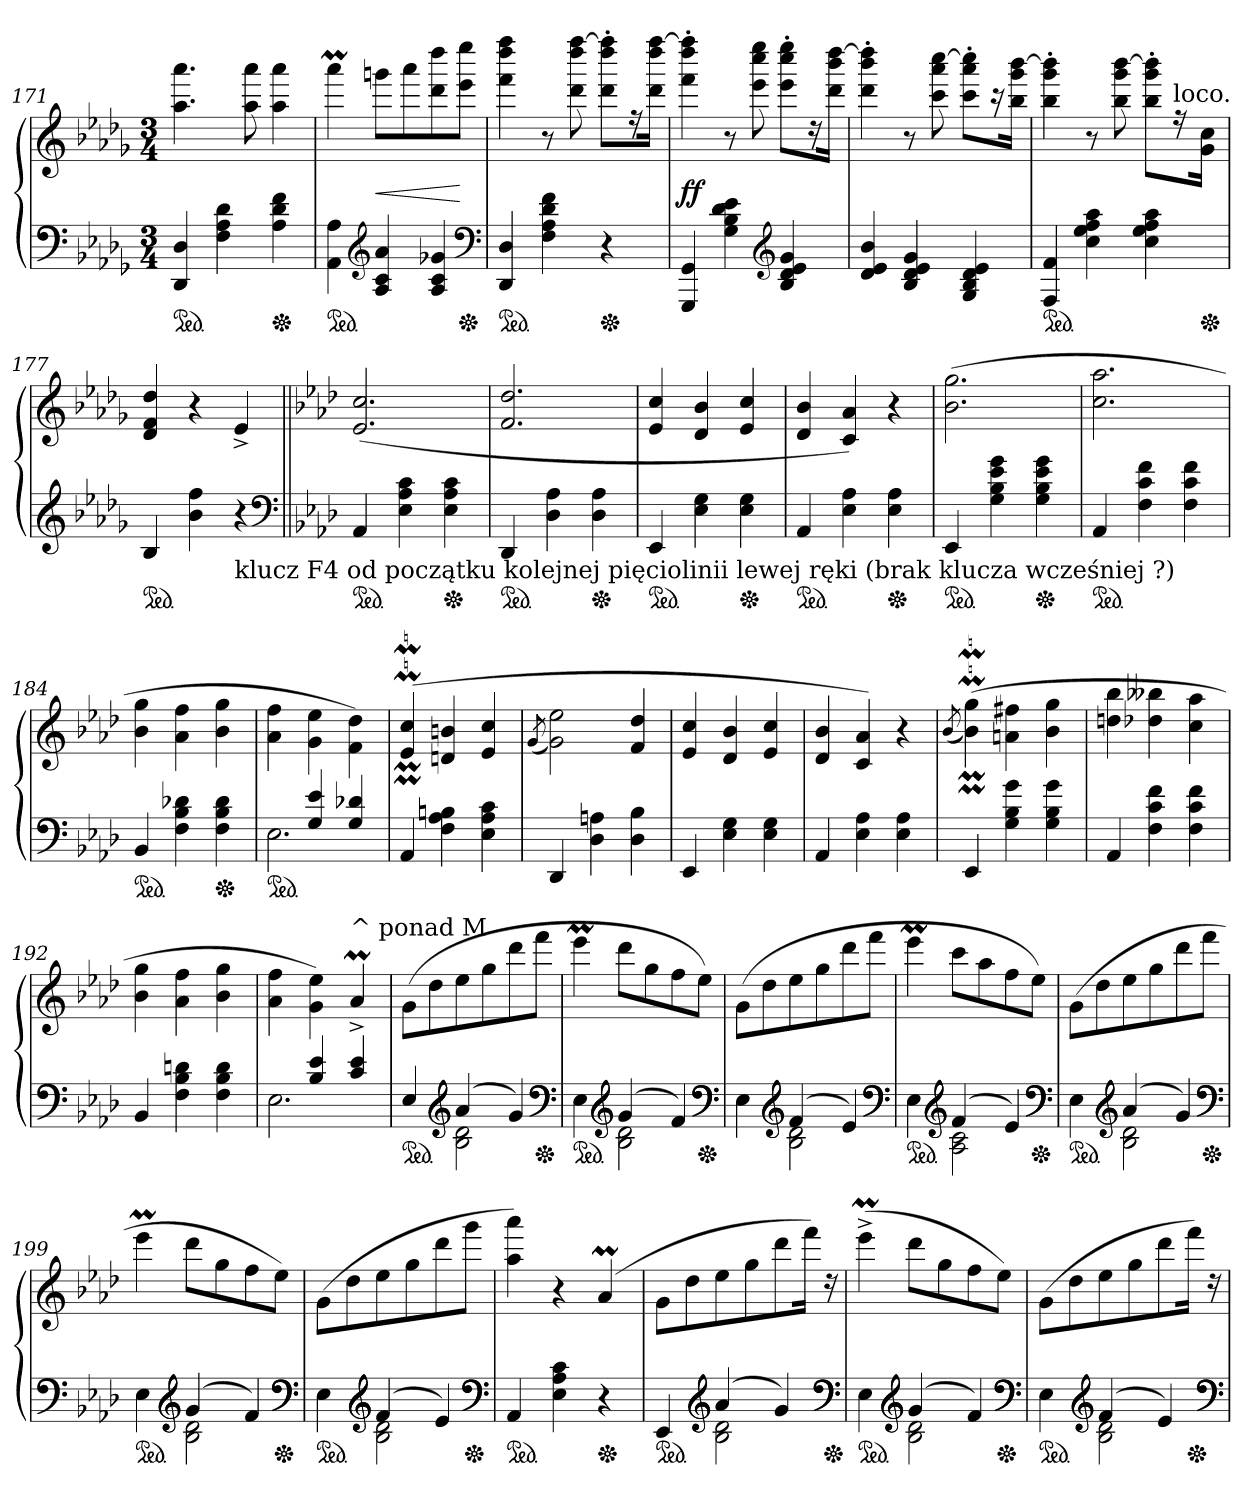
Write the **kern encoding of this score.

**kern	**kern	**dynam
*part1	*part1	*part1
*staff2	*staff1	*staff1/2
*clefF4	*clefG2	*
*k[b-e-a-d-g-]	*k[b-e-a-d-g-]	*
*M3/4	*M3/4	*
*ped	*	*
=171	=171	=171
4DD- 4D-	4.aa- 4.aaa-	.
4F 4A- 4d-	.	.
.	8aa- 8aaa-	.
*Xped	*	*
4A- 4d- 4f	4aa- 4aaa-	.
=172	=172	=172
*ped	*	*
4AA- 4A-	4aaa-M	.
*clefG2	*	*
4A- 4c 4a-	8gggnL	<
.	8aaa-	.
4A- 4c 4g-X	8ddd- 8dddd-	.
*Xped	*	*
.	8eee- 8eeee-J	[
*clefF4	*	*
=173	=173	=173
*ped	*	*
4DD- 4D-	4fff 4dddd- 4ffff	.
4F 4A- 4d- 4f	8r	.
.	8ddd- 8dddd- [8ffff	.
*Xped	*	*
4r	8ddd-'> 8dddd-'> 8ffff]'>L	.
.	16rff	.
.	16ddd- 16dddd- [16ffffJk	.
=174	=174	=174
4GGG- 4GG-	4fff'> 4dddd-'> 4ffff]'>	ff
4G- 4B- 4d- 4e-	8r	.
.	8eee- 8cccc 8eeee-	.
*clefG2	*	*
4B- 4d- 4e- 4g-	8eee-'> 8cccc'> 8eeee-'>L	.
.	16rdd	.
.	16ddd- 16bbb- [16dddd-Jk	.
=175	=175	=175
4d- 4e- 4b-	4ddd-'> 4bbb-'> 4dddd-]'>	.
4B- 4d- 4e- 4g-	8r	.
.	8ccc 8aaa- [8cccc	.
4G- 4B- 4d- 4e-	8ccc'> 8aaa-'> 8cccc]'>L	.
.	16r	.
.	16bb- 16ggg- [16bbb-Jk	.
=176	=176	=176
!LO:TX:b:t=brak klucza F4 ?	!	!
*ped	*	*
4F 4f	4bb-'> 4ggg-'> 4bbb-]'>	.
4cc 4ee- 4ff 4aa-	8r	.
.	8bb- 8ggg- [8bbb-	.
4cc 4ee- 4ff 4aa-	8bb-'> 8ggg-'> 8bbb-]'>L	.
!	!LO:TX:a:t=loco.	!
.	16r	.
*Xped	*	*
.	16g- 16ccJk	.
=177	=177	=177
*ped	*	*
4B-	4d- 4f 4dd-	.
4b- 4ff	4r	.
!LO:TX:b:t=klucz F4 od początku kolejnej pięciolinii lewej ręki (brak klucza wcześniej ?)	!	!
4r	4e-^<	.
*clefF4	*	*
=178||	=178||	=178||
*k[b-e-a-d-]	*k[b-e-a-d-]	*
*ped	*	*
4AA-	(<2.e- 2.cc	.
4E- 4A- 4c	.	.
*Xped	*	*
4E- 4A- 4c	.	.
=179	=179	=179
*ped	*	*
4DD-	2.f 2.dd-	.
4D- 4A-	.	.
*Xped	*	*
4D- 4A-	.	.
=180	=180	=180
*ped	*	*
4EE-	4e- 4cc	.
4E- 4G	4d- 4b-	.
*Xped	*	*
4E- 4G	4e- 4cc	.
=181	=181	=181
*ped	*	*
4AA-	4d- 4b-	.
4E- 4A-	4c 4a-)	.
*Xped	*	*
4E- 4A-	4r	.
=182	=182	=182
*ped	*	*
4EE-	(>2.b- 2.gg	.
4G 4B- 4e- 4g	.	.
*Xped	*	*
4G 4B- 4e- 4g	.	.
=183	=183	=183
*ped	*	*
4AA-	2.cc 2.aa-	.
4F 4c 4f	.	.
4F 4c 4f	.	.
=184	=184	=184
*ped	*	*
4BB-	4b- 4gg	.
4F 4B- 4d-X	4a- 4ff	.
*Xped	*	*
4F 4B- 4d-	4b- 4gg	.
=185	=185	=185
*^	*	*
*ped	*	*	*
4ryy	2.E-	4a- 4ff	.
4G 4e-	.	4g 4ee-	.
4G 4d-X	.	4f\ 4dd-\)	.
*v	*v	*	*
=186	=186	=186
4AA-	(<4e-M 4ccM	.
4F 4A- 4Bn	4dn 4bn	.
4E- 4A- 4c	4e- 4cc	.
=187	=187	=187
.	(<8qg/	.
4DD-	2g\ 2ee-\)	.
4D- 4An	.	.
4D- 4B-	4f 4dd-	.
=188	=188	=188
4EE-	4e- 4cc	.
4E- 4G	4d- 4b-	.
4E- 4G	4e- 4cc	.
=189	=189	=189
4AA-	4d- 4b-	.
4E- 4A-	4c 4a-)	.
4E- 4A-	4r	.
=190	=190	=190
.	(<8qb-	.
4EE-	(>4b-M 4ggM)	.
4G 4B- 4g	4an 4ff#X	.
4G 4B- 4g	4b- 4gg	.
=191	=191	=191
4AA-	4ddn 4bb-	.
4F 4c 4f	4dd-X 4bb--X	.
4F 4c 4f	4cc 4aa-	.
=192	=192	=192
4BB-	4b- 4gg	.
4F 4B- 4dn	4a- 4ff	.
4F 4B- 4d	4b- 4gg	.
=193	=193	=193
*^	*	*
4ryy	2.E-	4a- 4ff	.
4B- 4e-	.	4g 4ee-)	.
!	!	!LO:TX:a:t=^ ponad M	!
4c 4e-	.	4a-M^>/	.
=194	=194	=194	=194
*ped	*	*	*
4ryy	4E-/	(>8gL	.
.	.	8dd-	.
*clefG2	*	*	*
(>4a-	2B- 2d-	8ee-	.
.	.	8gg	.
4g)	.	8ddd-	.
*Xped	*	*	*
.	.	8fffJ	.
*clefF4	*	*	*
=195	=195	=195	=195
*ped	*	*	*
4ryy	4E-	4eee-M	.
*clefG2	*	*	*
(>4g	2B- 2d-	8ddd-L	.
.	.	8gg	.
4f)	.	8ff	.
*Xped	*	*	*
.	.	8ee-J)	.
*clefF4	*	*	*
=196	=196	=196	=196
4ryy	4E-	(>8gL	.
.	.	8dd-	.
*clefG2	*	*	*
(>4f	2B- 2d-	8ee-	.
.	.	8gg	.
4e-)	.	8ddd-	.
.	.	8fffJ	.
*clefF4	*	*	*
=197	=197	=197	=197
*ped	*	*	*
4ryy	4E-	4eee-M	.
*clefG2	*	*	*
(>4f	2A- 2c	8cccL	.
.	.	8aa-	.
4e-)	.	8ff	.
*Xped	*	*	*
.	.	8ee-J)	.
*clefF4	*	*	*
=198	=198	=198	=198
*ped	*	*	*
4ryy	4E-	(>8gL	.
.	.	8dd-	.
*clefG2	*	*	*
(>4a-	2B- 2d-	8ee-	.
.	.	8gg	.
4g)	.	8ddd-	.
*Xped	*	*	*
.	.	8fffJ	.
*clefF4	*	*	*
=199	=199	=199	=199
*ped	*	*	*
4ryy	4E-	4eee-M	.
*clefG2	*	*	*
(>4g	2B- 2d-	8ddd-L	.
.	.	8gg	.
4f)	.	8ff	.
*Xped	*	*	*
.	.	8ee-J)	.
*clefF4	*	*	*
=200	=200	=200	=200
*ped	*	*	*
4ryy	4E-	(>8gL	.
.	.	8dd-	.
*clefG2	*	*	*
(>4f	2B- 2d-	8ee-	.
.	.	8gg	.
4e-)	.	8ddd-	.
*Xped	*	*	*
.	.	8gggJ	.
*v	*v	*	*
*clefF4	*	*
=201	=201	=201
*ped	*	*
4AA-	4aa- 4aaa-)	.
4E- 4A- 4c	4r	.
*Xped	*	*
4r	(>4a-M/	.
=202	=202	=202
*^	*	*
*ped	*	*	*
4EE-	4ryy	8gL	.
.	.	8dd-	.
*clefG2	*	*	*
(>4a-	2B- 2d-	8ee-	.
.	.	8gg	.
4g)	.	8ddd-	.
.	.	16fffJk)	.
*Xped	*	*	*
.	.	16rdd	.
*clefF4	*	*	*
=203	=203	=203	=203
*ped	*	*	*
4ryy	4E-	(>4eee-M^<	.
*clefG2	*	*	*
(>4g	2B- 2d-	8ddd-L	.
.	.	8gg	.
4f)	.	8ff	.
*Xped	*	*	*
.	.	8ee-J)	.
*clefF4	*	*	*
=204	=204	=204	=204
*ped	*	*	*
4ryy	4E-	(>8gL	.
.	.	8dd-	.
*clefG2	*	*	*
(>4f	2B- 2d-	8ee-	.
.	.	8gg	.
4e-)	.	8ddd-	.
*Xped	*	*	*
.	.	16fffJk)	.
.	.	16rdd	.
*v	*v	*	*
*clefF4	*	*
=	=	=
*-	*-	*-
